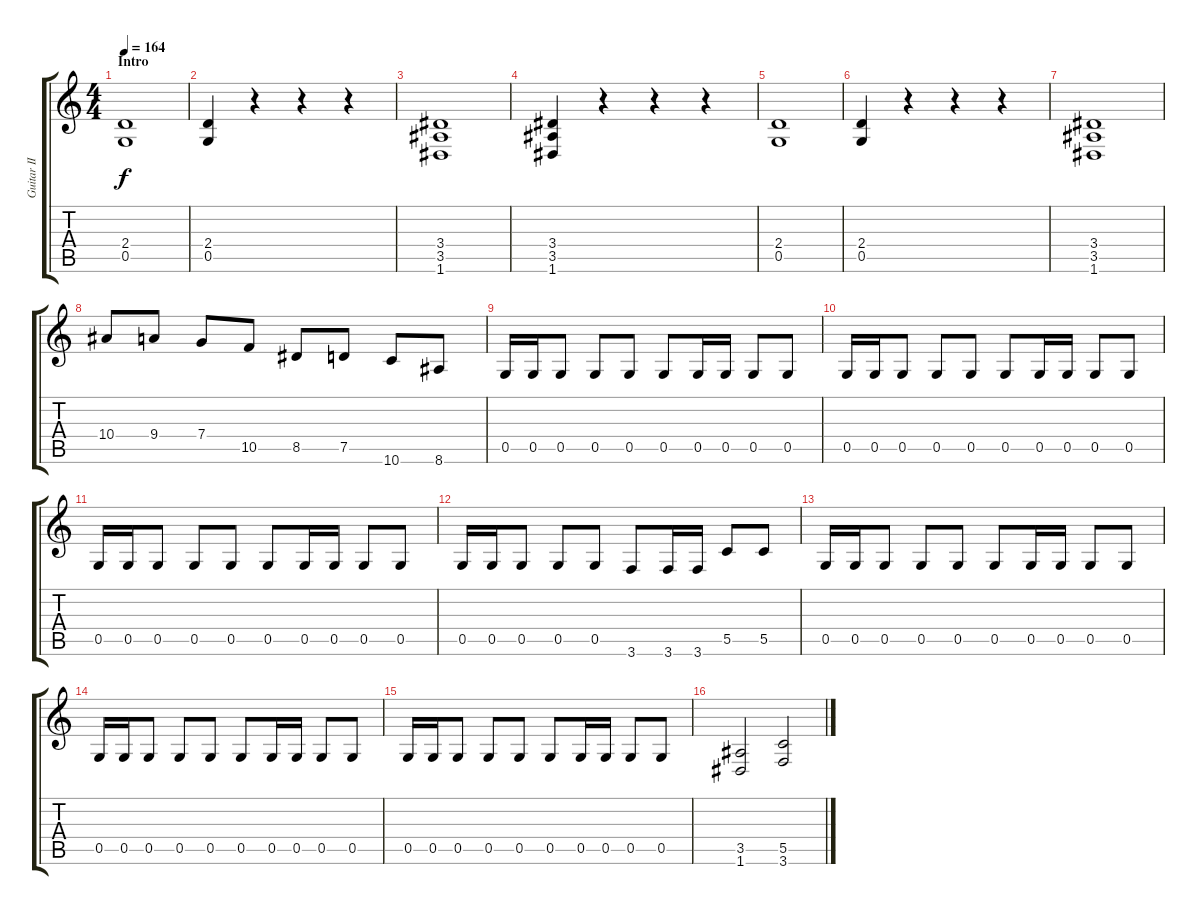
\track ("Guitar II" "Guitar II") {instrument distortionguitar}
\staff {score tabs}
\tuning (D4 A3 F3 C3 G2 D2) {hide}
\ts (4 4)
\section ("" "Intro")
\tempo 164
\clef g2
\ks c
(2.4 0.5).1{dy f instrument distortionguitar} |
(2.4 0.5).4 r.4 r.4 r.4 |
(3.4 3.5 1.6).1 |
(3.4 3.5 1.6).4 r.4 r.4 r.4 |
(2.4 0.5).1 |
(2.4 0.5).4 r.4 r.4 r.4 |
(3.4 3.5 1.6).1 |
10.4.8 9.4.8 7.4.8 10.5.8 8.5.8 7.5.8 10.6.8 8.6.8 |
0.5.16 0.5.16 0.5.8 0.5.8 0.5.8 0.5.8 0.5.16 0.5.16 0.5.8 0.5.8 |
0.5.16 0.5.16 0.5.8 0.5.8 0.5.8 0.5.8 0.5.16 0.5.16 0.5.8 0.5.8 |
0.5.16 0.5.16 0.5.8 0.5.8 0.5.8 0.5.8 0.5.16 0.5.16 0.5.8 0.5.8 |
0.5.16 0.5.16 0.5.8 0.5.8 0.5.8 3.6.8 3.6.16 3.6.16 5.5.8 5.5.8 |
0.5.16 0.5.16 0.5.8 0.5.8 0.5.8 0.5.8 0.5.16 0.5.16 0.5.8 0.5.8 |
0.5.16 0.5.16 0.5.8 0.5.8 0.5.8 0.5.8 0.5.16 0.5.16 0.5.8 0.5.8 |
0.5.16 0.5.16 0.5.8 0.5.8 0.5.8 0.5.8 0.5.16 0.5.16 0.5.8 0.5.8 |
(3.5 1.6).2 (5.5 3.6).2
